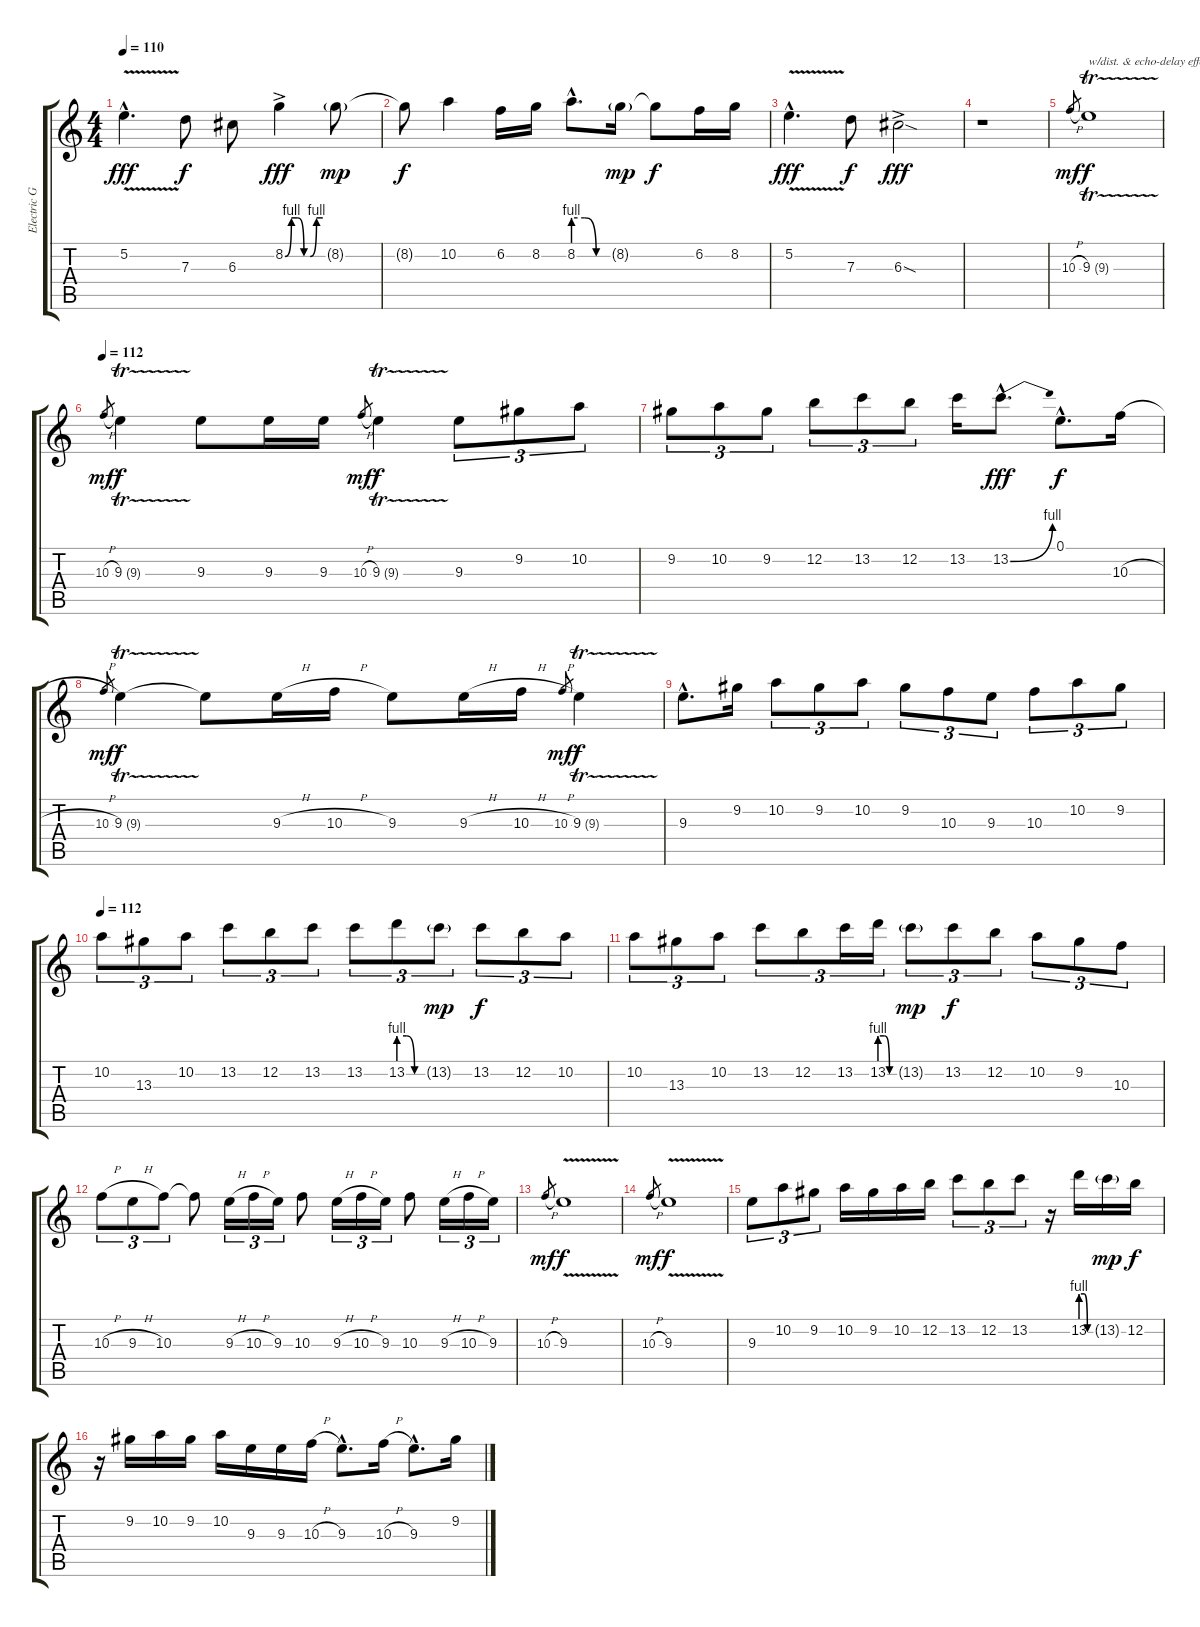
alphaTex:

\track ("Electric Guitar 1" "Electric G") {instrument distortionguitar}
\staff {score tabs}
\tuning (E4 B3 G3 D3 A2 E2) {hide}
\ts (4 4)
\tempo 110
\clef g2
\ks c
5.2{v hac}.4{d dy fff} 7.3.8{dy f} 6.3.8 8.2{be (custom 0 0 10 4 20 4 30 0 40 0 50 4 60 4) ac}.4{dy fff} 8.2{g}.8{dy mp} |
8.2{t}.8{dy f} 10.2.4 6.2.16 8.2.16 8.2{be (custom 0 4 20 4 40 0 60 0) hac}.8{d} 8.2{g}.16{dy mp} 8.2{t}.8{dy f} 6.2.16 8.2.16 |
5.2{v hac}.4{d dy fff} 7.3.8{dy f} 6.3{sod ac}.2{dy fff} |
r.1 |
10.3{h}.8{gr dy mf} 9.3{tr (9 16)}.1{txt "w/dist. & echo-delay effects" dy f volume 16} |
\tempo 112
10.3{h}.8{gr dy mf} 9.3{tr (9 16)}.4{dy f} 9.3.8 9.3.16 9.3.16 10.3{h}.8{gr dy mf} 9.3{tr (9 16)}.4{dy f} 9.3.8{tu (3 2)} 9.2.8{tu (3 2)} 10.2.8{tu (3 2)} |
9.2.8{tu (3 2)} 10.2.8{tu (3 2)} 9.2.8{tu (3 2)} 12.2.8{tu (3 2)} 13.2.8{tu (3 2)} 12.2.8{tu (3 2)} 13.2.16 13.2{be (bend 0 0 60 4) hac}.8{d dy fff} 0.1{hac}.8{d dy f} 10.3{h}.16 |
10.3{h}.8{gr dy mf} 9.3{tr (9 16)}.4{dy f} 9.3{t}.8 9.3{h}.16 10.3{h}.16 9.3.8 9.3{h}.16 10.3{h}.16 10.3{h}.8{gr dy mf} 9.3{tr (9 16)}.4{dy f} |
9.3{hac}.8{d} 9.2.16 10.2.8{tu (3 2)} 9.2.8{tu (3 2)} 10.2.8{tu (3 2)} 9.2.8{tu (3 2)} 10.3.8{tu (3 2)} 9.3.8{tu (3 2)} 10.3.8{tu (3 2)} 10.2.8{tu (3 2)} 9.2.8{tu (3 2)} |
\tempo 112
10.2.8{tu (3 2) volume 12} 13.3.8{tu (3 2)} 10.2.8{tu (3 2)} 13.2.8{tu (3 2)} 12.2.8{tu (3 2)} 13.2.8{tu (3 2)} 13.2.8{tu (3 2)} 13.2{be (custom 0 4 20 4 40 0 60 0)}.8{tu (3 2)} 13.2{g}.8{tu (3 2) dy mp} 13.2.8{tu (3 2) dy f} 12.2.8{tu (3 2)} 10.2.8{tu (3 2)} |
10.2.8{tu (3 2)} 13.3.8{tu (3 2)} 10.2.8{tu (3 2)} 13.2.8{tu (3 2)} 12.2.8{tu (3 2)} 13.2.16{tu (3 2)} 13.2{be (custom 0 4 20 4 40 0 60 0)}.16{tu (3 2)} 13.2{g}.8{tu (3 2) dy mp} 13.2.8{tu (3 2) dy f} 12.2.8{tu (3 2)} 10.2.8{tu (3 2)} 9.2.8{tu (3 2)} 10.3.8{tu (3 2)} |
10.3{h}.8{tu (3 2)} 9.3{h}.8{tu (3 2)} 10.3.8{tu (3 2)} 10.3{t}.8 9.3{h}.16{tu (3 2)} 10.3{h}.16{tu (3 2)} 9.3.16{tu (3 2)} 10.3.8 9.3{h}.16{tu (3 2)} 10.3{h}.16{tu (3 2)} 9.3.16{tu (3 2)} 10.3.8 9.3{h}.16{tu (3 2)} 10.3{h}.16{tu (3 2)} 9.3.16{tu (3 2)} |
10.3{h}.8{gr dy mf} 9.3{v}.1{dy f} |
10.3{h}.8{gr dy mf} 9.3{v}.1{dy f} |
9.3.8{tu (3 2)} 10.2.8{tu (3 2)} 9.2.8{tu (3 2)} 10.2.16 9.2.16 10.2.16 12.2.16 13.2.8{tu (3 2)} 12.2.8{tu (3 2)} 13.2.8{tu (3 2)} r.16 13.2{be (custom 0 4 20 4 40 0 60 0)}.16 13.2{g}.16{dy mp} 12.2.16{dy f} |
r.16 9.2.16 10.2.16 9.2.16 10.2.16 9.3.16 9.3.16 10.3{h}.16 9.3{hac}.8{d} 10.3{h}.16 9.3{hac}.8{d} 9.2.16
